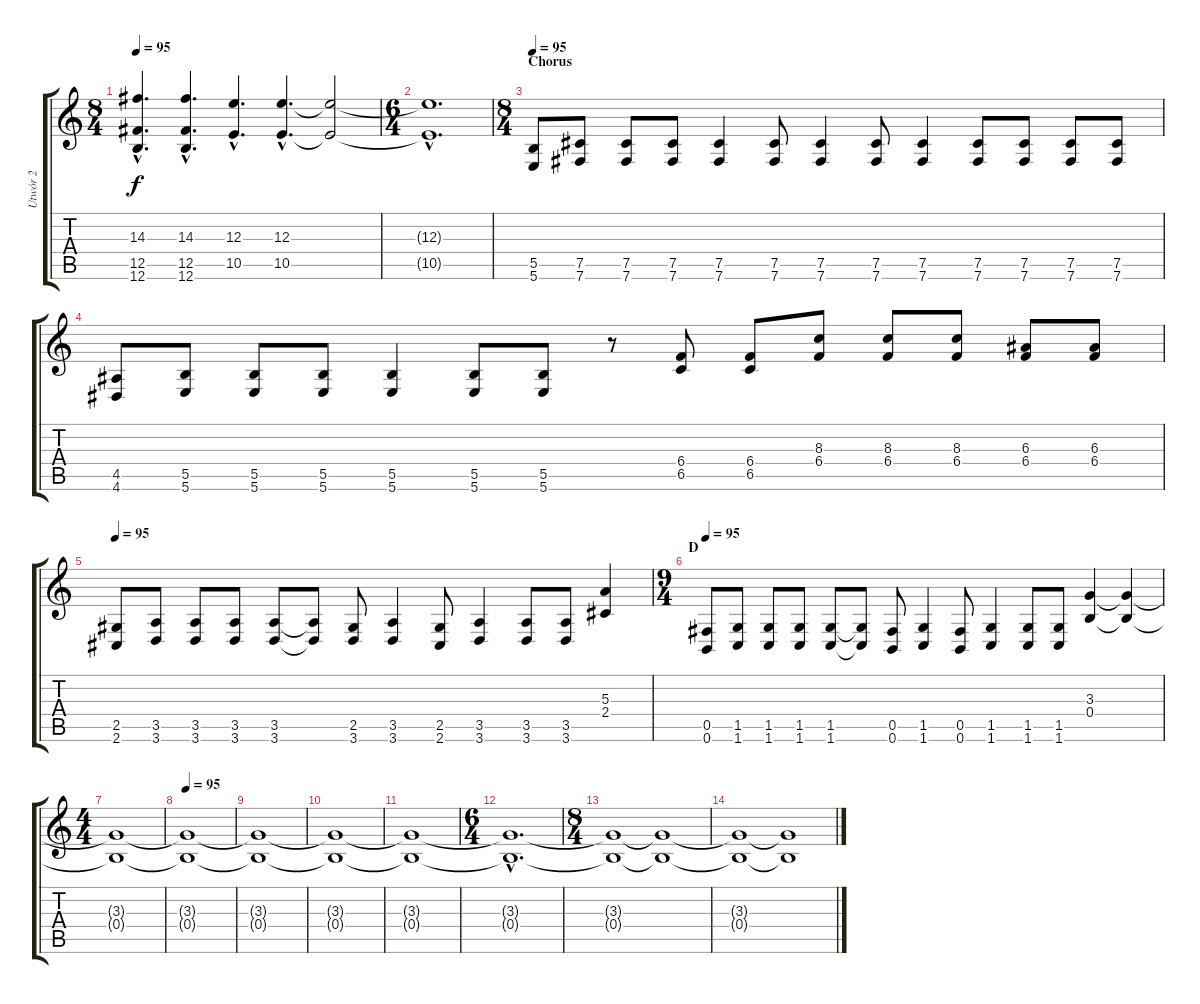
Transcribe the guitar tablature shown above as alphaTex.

\track ("Utwór 2" "Utwór 2") {instrument overdrivenguitar}
\staff {score tabs}
\tuning (Db4 Ab3 E3 B2 Gb2 B1) {hide}
\ts (8 4)
\tempo 95
\clef g2
\ks c
(14.3{hac} 12.5{hac} 12.6{hac}).4{d dy f} (14.3{hac} 12.5{hac} 12.6{hac}).4{d} (12.3{hac} 10.5{hac}).4{d} (12.3{hac} 10.5{hac}).4{d} (12.3{t} 10.5{t}).2 |
\ts (6 4)
(12.3{hac t} 10.5{hac t}).1{d} |
\ts (8 4)
\section ("" "Chorus")
\tempo 95
(5.5 5.6).8{volume 13 instrument overdrivenguitar} (7.5 7.6).8 (7.5 7.6).8 (7.5 7.6).8 (7.5 7.6).4 (7.5 7.6).8 (7.5 7.6).4 (7.5 7.6).8 (7.5 7.6).4 (7.5 7.6).8 (7.5 7.6).8 (7.5 7.6).8 (7.5 7.6).8 |
(4.5 4.6).8 (5.5 5.6).8 (5.5 5.6).8 (5.5 5.6).8 (5.5 5.6).4 (5.5 5.6).8 (5.5 5.6).8 r.8 (6.4 6.5).8 (6.4 6.5).8 (8.3 6.4).8 (8.3 6.4).8 (8.3 6.4).8 (6.3 6.4).8 (6.3 6.4).8 |
\tempo 95
(2.5 2.6).8 (3.5 3.6).8 (3.5 3.6).8 (3.5 3.6).8 (3.5 3.6).8 (3.5{t} 3.6{t}).8 (2.5 3.6).8 (3.5 3.6).4 (2.5 2.6).8 (3.5 3.6).4 (3.5 3.6).8 (3.5 3.6).8 (5.3 2.4).4 |
\ts (9 4)
\section ("" "D")
\tempo 95
(0.5 0.6).8 (1.5 1.6).8 (1.5 1.6).8 (1.5 1.6).8 (1.5 1.6).8 (1.5{t} 1.6{t}).8 (0.5 0.6).8 (1.5 1.6).4 (0.5 0.6).8 (1.5 1.6).4 (1.5 1.6).8 (1.5 1.6).8 (3.3 0.4).4 (3.3{t} 0.4{t}).4 |
\ts (4 4)
(3.3{t} 0.4{t}).1 |
\tempo 95
(3.3{t} 0.4{t}).1 |
(3.3{t} 0.4{t}).1 |
(3.3{t} 0.4{t}).1 |
(3.3{t} 0.4{t}).1 |
\ts (6 4)
(3.3{hac t} 0.4{hac t}).1{d} |
\ts (8 4)
(3.3{t} 0.4{t}).1 (3.3{t} 0.4{t}).1 |
(3.3{t} 0.4{t}).1{volume 0} (3.3{t} 0.4{t}).1
